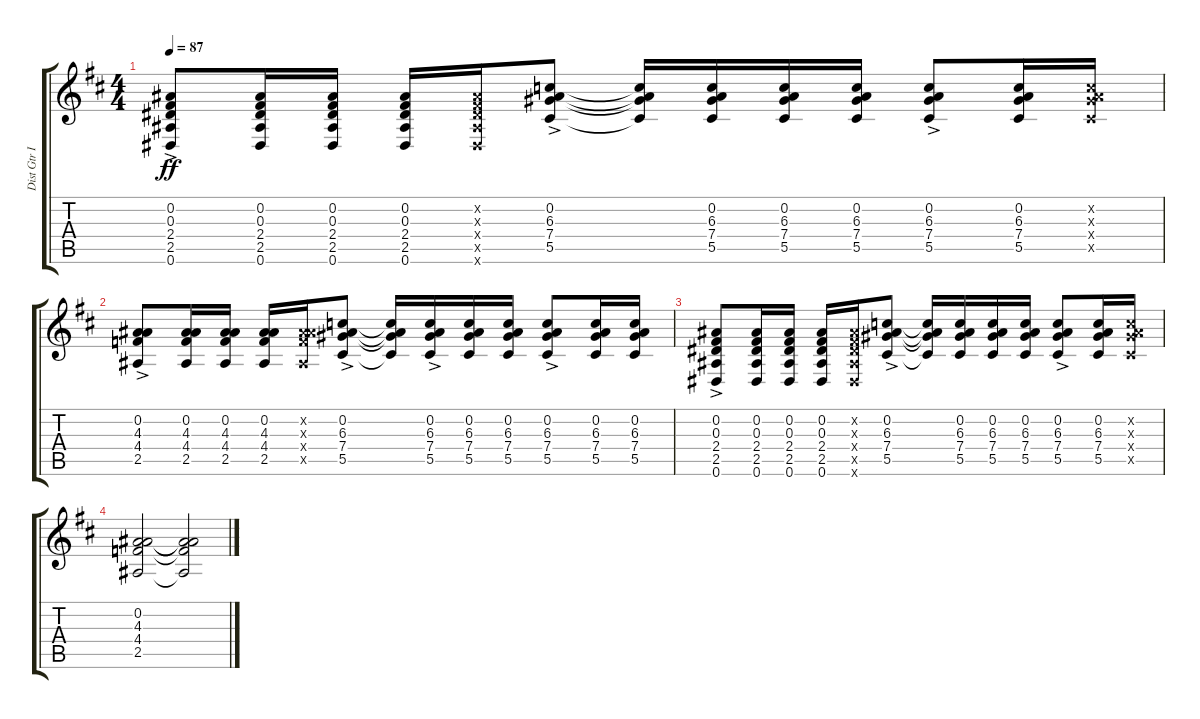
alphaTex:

\track ("Dist Gtr I" "Dist Gtr I") {instrument distortionguitar}
\staff {score tabs}
\tuning (Eb4 Bb3 Gb3 Db3 Ab2 Eb2) {hide}
\ts (4 4)
\tempo 87
\clef g2
\ks d
(0.2{ac} 0.3{ac} 2.4{ac} 2.5{ac} 0.6{ac}).8{dy ff} (0.2 0.3 2.4 2.5 0.6).16 (0.2 0.3 2.4 2.5 0.6).16 (0.2 0.3 2.4 2.5 0.6).16 (0.2{x} 0.3{x} 2.4{x} 2.5{x} 0.6{x}).16 (0.2{ac} 6.3{ac} 7.4{ac} 5.5{ac}).8 (0.2{t} 6.3{t} 7.4{t} 5.5{t}).16 (0.2 6.3 7.4 5.5).16 (0.2 6.3 7.4 5.5).16 (0.2 6.3 7.4 5.5).16 (0.2{ac} 6.3{ac} 7.4{ac} 5.5{ac}).8 (0.2 6.3 7.4 5.5).16 (0.2{x} 6.3{x} 7.4{x} 5.5{x}).16 |
(0.2{ac} 4.3{ac} 4.4{ac} 2.5{ac}).8 (0.2 4.3 4.4 2.5).16 (0.2 4.3 4.4 2.5).16 (0.2 4.3 4.4 2.5).16 (0.2{x} 4.3{x} 4.4{x} 2.5{x}).16 (0.2{ac} 6.3{ac} 7.4{ac} 5.5{ac}).8 (0.2{t} 6.3{t} 7.4{t} 5.5{t}).16 (0.2{ac} 6.3{ac} 7.4{ac} 5.5{ac}).16 (0.2 6.3 7.4 5.5).16 (0.2 6.3 7.4 5.5).16 (0.2{ac} 6.3{ac} 7.4{ac} 5.5{ac}).8 (0.2 6.3 7.4 5.5).16 (0.2 6.3 7.4 5.5).16 |
(0.2{ac} 0.3{ac} 2.4{ac} 2.5{ac} 0.6{ac}).8 (0.2 0.3 2.4 2.5 0.6).16 (0.2 0.3 2.4 2.5 0.6).16 (0.2 0.3 2.4 2.5 0.6).16 (0.2{x} 0.3{x} 2.4{x} 2.5{x} 0.6{x}).16 (0.2{ac} 6.3{ac} 7.4{ac} 5.5{ac}).8 (0.2{t} 6.3{t} 7.4{t} 5.5{t}).16 (0.2 6.3 7.4 5.5).16 (0.2 6.3 7.4 5.5).16 (0.2 6.3 7.4 5.5).16 (0.2{ac} 6.3{ac} 7.4{ac} 5.5{ac}).8 (0.2 6.3 7.4 5.5).16 (0.2{x} 6.3{x} 7.4{x} 5.5{x}).16 |
(0.2 4.3 4.4 2.5).2 (0.2{t} 4.3{t} 4.4{t} 2.5{t}).2
